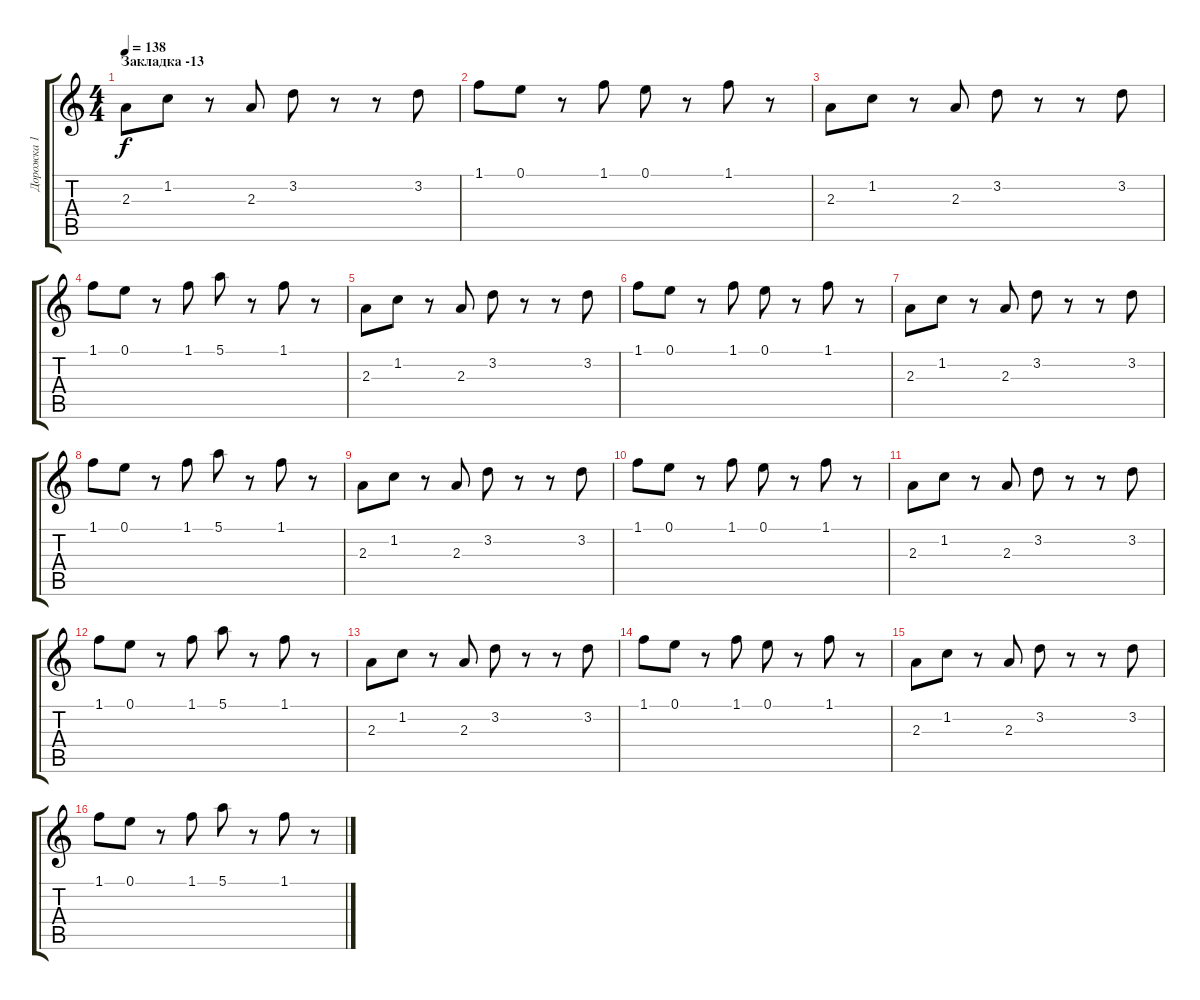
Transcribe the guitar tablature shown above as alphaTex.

\track ("Дорожка 1" "Дорожка 1") {instrument distortionguitar}
\staff {score tabs}
\tuning (E4 B3 G3 D3 A2 E2) {hide}
\ts (4 4)
\section ("" "Закладка -13")
\tempo 138
\clef g2
\ks c
2.3.8{dy f} 1.2.8 r.8 2.3.8 3.2.8 r.8 r.8 3.2.8 |
1.1.8 0.1.8 r.8 1.1.8 0.1.8 r.8 1.1.8 r.8 |
2.3.8 1.2.8 r.8 2.3.8 3.2.8 r.8 r.8 3.2.8 |
1.1.8 0.1.8 r.8 1.1.8 5.1.8 r.8 1.1.8 r.8 |
2.3.8 1.2.8 r.8 2.3.8 3.2.8 r.8 r.8 3.2.8 |
1.1.8 0.1.8 r.8 1.1.8 0.1.8 r.8 1.1.8 r.8 |
2.3.8 1.2.8 r.8 2.3.8 3.2.8 r.8 r.8 3.2.8 |
1.1.8 0.1.8 r.8 1.1.8 5.1.8 r.8 1.1.8 r.8 |
2.3.8 1.2.8 r.8 2.3.8 3.2.8 r.8 r.8 3.2.8 |
1.1.8 0.1.8 r.8 1.1.8 0.1.8 r.8 1.1.8 r.8 |
2.3.8 1.2.8 r.8 2.3.8 3.2.8 r.8 r.8 3.2.8 |
1.1.8 0.1.8 r.8 1.1.8 5.1.8 r.8 1.1.8 r.8 |
2.3.8 1.2.8 r.8 2.3.8 3.2.8 r.8 r.8 3.2.8 |
1.1.8 0.1.8 r.8 1.1.8 0.1.8 r.8 1.1.8 r.8 |
2.3.8 1.2.8 r.8 2.3.8 3.2.8 r.8 r.8 3.2.8 |
1.1.8 0.1.8 r.8 1.1.8 5.1.8 r.8 1.1.8 r.8
